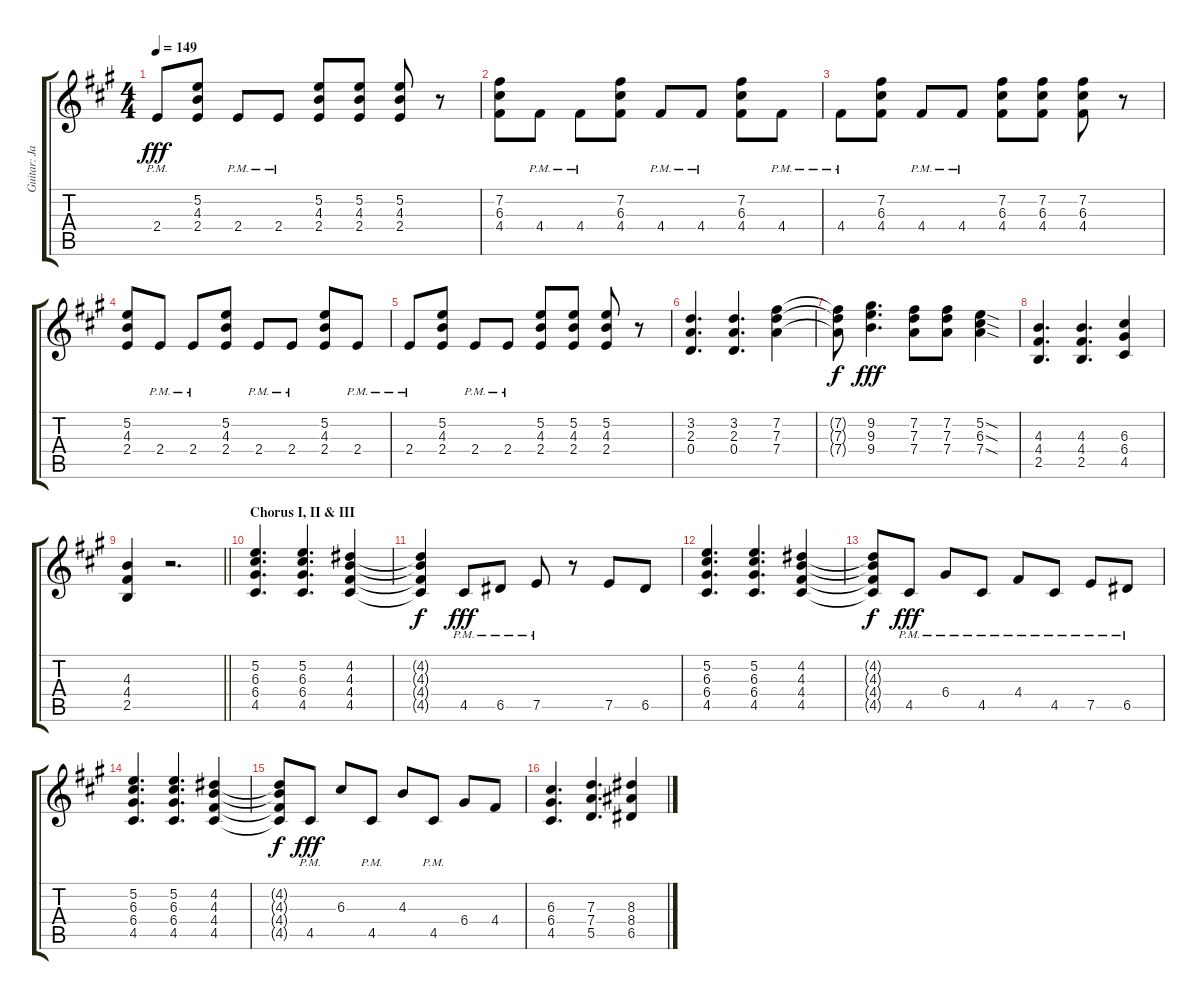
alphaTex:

\track ("Guitar: Jake I" "Guitar: Ja") {instrument overdrivenguitar}
\staff {score tabs}
\tuning (E4 B3 G3 D3 A2 E2) {hide}
\ts (4 4)
\tempo 149
\clef g2
\ks a
2.4{pm}.8{dy fff} (5.2 4.3 2.4).8 2.4{pm}.8 2.4{pm}.8 (5.2 4.3 2.4).8 (5.2 4.3 2.4).8 (5.2 4.3 2.4).8 r.8 |
(7.2 6.3 4.4).8 4.4{pm}.8 4.4{pm}.8 (7.2 6.3 4.4).8 4.4{pm}.8 4.4{pm}.8 (7.2 6.3 4.4).8 4.4{pm}.8 |
4.4{pm}.8 (7.2 6.3 4.4).8 4.4{pm}.8 4.4{pm}.8 (7.2 6.3 4.4).8 (7.2 6.3 4.4).8 (7.2 6.3 4.4).8 r.8 |
(5.2 4.3 2.4).8 2.4{pm}.8 2.4{pm}.8 (5.2 4.3 2.4).8 2.4{pm}.8 2.4{pm}.8 (5.2 4.3 2.4).8 2.4{pm}.8 |
2.4{pm}.8 (5.2 4.3 2.4).8 2.4{pm}.8 2.4{pm}.8 (5.2 4.3 2.4).8 (5.2 4.3 2.4).8 (5.2 4.3 2.4).8 r.8 |
(3.2 2.3 0.4).4{d} (3.2 2.3 0.4).4{d} (7.2 7.3 7.4).4 |
(7.2{t} 7.3{t} 7.4{t}).8{dy f} (9.2 9.3 9.4).4{d dy fff} (7.2 7.3 7.4).8 (7.2 7.3 7.4).8 (5.2{sod} 6.3{sod} 7.4{sod}).4 |
(4.3 4.4 2.5).4{d} (4.3 4.4 2.5).4{d} (6.3 6.4 4.5).4 |
\barLineRight lightlight
(4.3 4.4 2.5).4 r.2{d} |
\section ("" "Chorus I, II & III")
(5.2 6.3 6.4 4.5).4{d} (5.2 6.3 6.4 4.5).4{d} (4.2 4.3 4.4 4.5).4 |
(4.2{t} 4.3{t} 4.4{t} 4.5{t}).4{dy f} 4.5{pm}.8{dy fff} 6.5{pm}.8 7.5{pm}.8 r.8 7.5.8 6.5.8 |
(5.2 6.3 6.4 4.5).4{d} (5.2 6.3 6.4 4.5).4{d} (4.2 4.3 4.4 4.5).4 |
(4.2{t} 4.3{t} 4.4{t} 4.5{t}).8{dy f} 4.5{pm}.8{dy fff} 6.4{pm}.8 4.5{pm}.8 4.4{pm}.8 4.5{pm}.8 7.5{pm}.8 6.5{pm}.8 |
(5.2 6.3 6.4 4.5).4{d} (5.2 6.3 6.4 4.5).4{d} (4.2 4.3 4.4 4.5).4 |
(4.2{t} 4.3{t} 4.4{t} 4.5{t}).8{dy f} 4.5{pm}.8{dy fff} 6.3.8 4.5{pm}.8 4.3.8 4.5{pm}.8 6.4.8 4.4.8 |
(6.3 6.4 4.5).4{d} (7.3 7.4 5.5).4{d} (8.3 8.4 6.5).4
